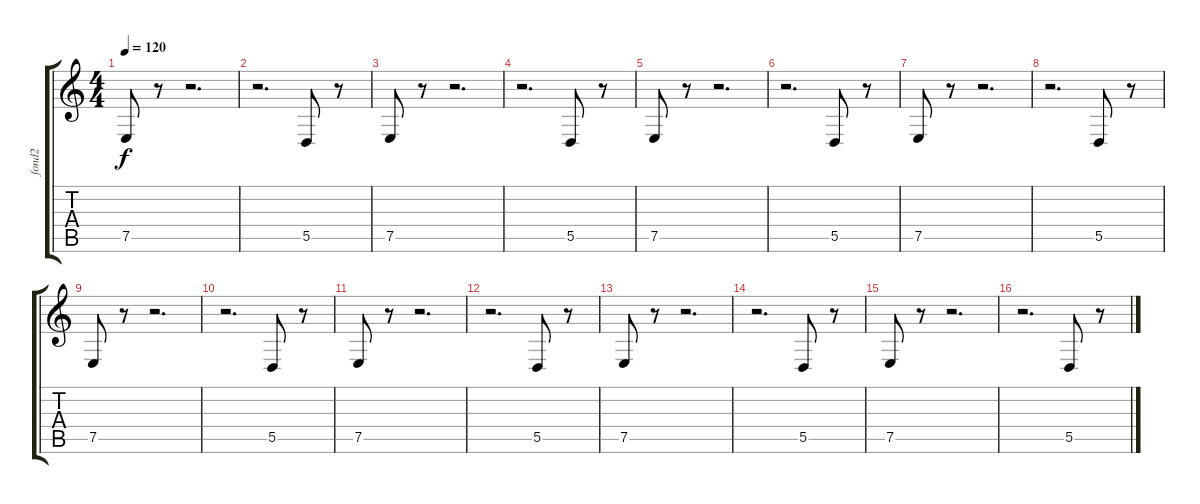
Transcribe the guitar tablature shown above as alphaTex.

\track ("fond2" "fond2") {instrument synthbrass1}
\staff {score tabs}
\tuning (E4 B3 G3 D3 A2 E2) {hide}
\ts (4 4)
\tempo 120
\clef g2
\ks c
7.5.8{dy f} r.8 r.2{d} |
r.2{d} 5.5.8 r.8 |
7.5.8 r.8 r.2{d} |
r.2{d} 5.5.8 r.8 |
7.5.8{volume 0} r.8 r.2{d} |
r.2{d volume 3} 5.5.8 r.8 |
7.5.8{volume 5} r.8 r.2{d} |
r.2{d volume 7} 5.5.8 r.8 |
7.5.8{volume 8} r.8 r.2{d} |
r.2{d} 5.5.8 r.8 |
7.5.8 r.8 r.2{d} |
r.2{d} 5.5.8 r.8 |
7.5.8 r.8 r.2{d} |
r.2{d} 5.5.8 r.8 |
7.5.8 r.8 r.2{d} |
r.2{d} 5.5.8 r.8
